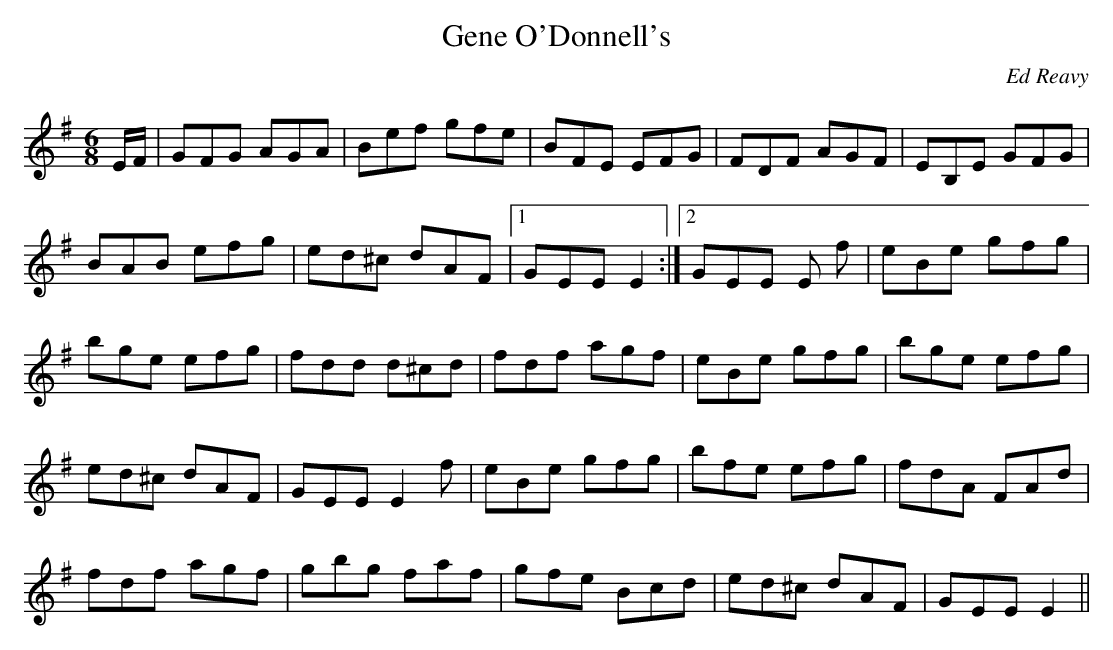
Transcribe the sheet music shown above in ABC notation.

X:1
T:Gene O'Donnell's
C:Ed Reavy
M:6/8
L:1/8
K:G
E/2F/2|GFG AGA|Bef gfe|BFE EFG|FDF AGF|EB,E GFG|
BAB efg|ed^c dAF|1GEE E2:|2 GEE E f|eBe gfg|
bge efg|fdd d^cd|fdf agf|eBe gfg|bge efg|
ed^c dAF|GEE E2 f|eBe gfg|bfe efg|fdA FAd|
fdf agf|gbg faf|gfe Bcd|ed^c dAF|GEE E2||
